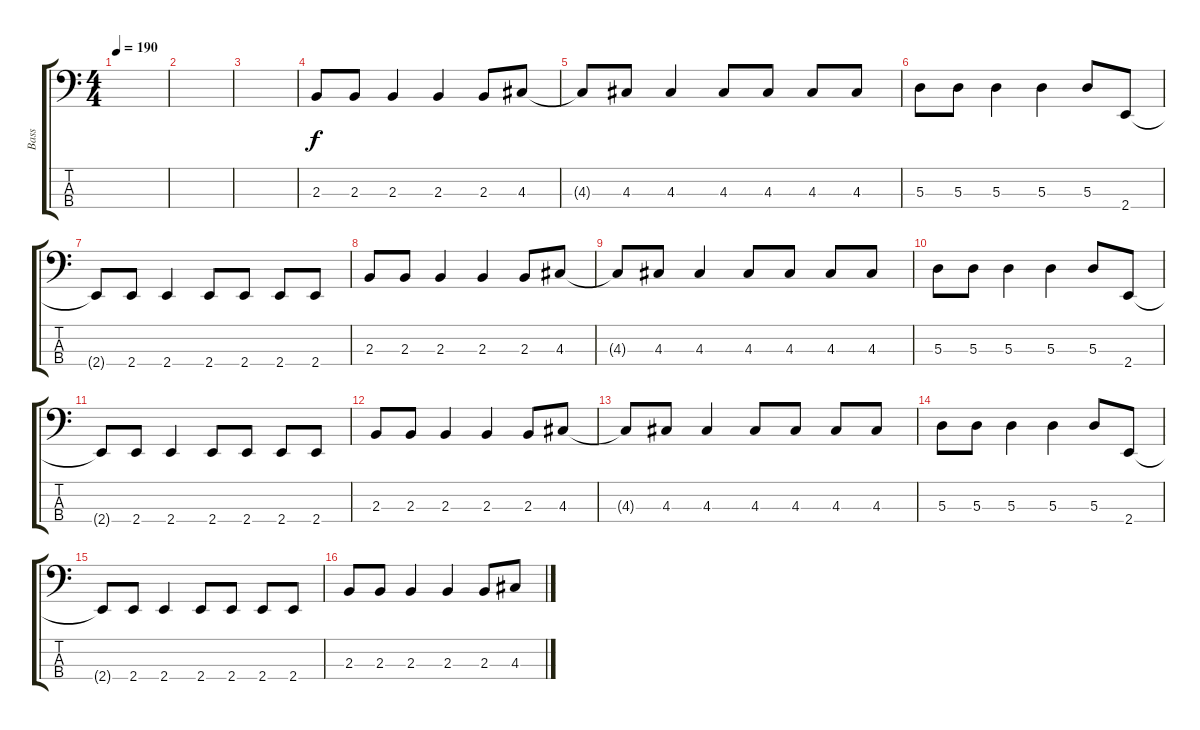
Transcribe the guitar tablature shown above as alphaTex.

\track ("Bass" "Bass") {instrument electricbassfinger}
\staff {score tabs}
\tuning (G2 D2 A1 D1) {hide}
\ts (4 4)
\tempo 190
\clef f4
\ks c
|
|
|
2.3.8 2.3.8 2.3.4 2.3.4 2.3.8 4.3.8 |
4.3{t}.8 4.3.8 4.3.4 4.3.8 4.3.8 4.3.8 4.3.8 |
5.3.8 5.3.8 5.3.4 5.3.4 5.3.8 2.4.8 |
2.4{t}.8 2.4.8 2.4.4 2.4.8 2.4.8 2.4.8 2.4.8 |
2.3.8 2.3.8 2.3.4 2.3.4 2.3.8 4.3.8 |
4.3{t}.8 4.3.8 4.3.4 4.3.8 4.3.8 4.3.8 4.3.8 |
5.3.8 5.3.8 5.3.4 5.3.4 5.3.8 2.4.8 |
2.4{t}.8 2.4.8 2.4.4 2.4.8 2.4.8 2.4.8 2.4.8 |
2.3.8 2.3.8 2.3.4 2.3.4 2.3.8 4.3.8 |
4.3{t}.8 4.3.8 4.3.4 4.3.8 4.3.8 4.3.8 4.3.8 |
5.3.8 5.3.8 5.3.4 5.3.4 5.3.8 2.4.8 |
2.4{t}.8 2.4.8 2.4.4 2.4.8 2.4.8 2.4.8 2.4.8 |
2.3.8 2.3.8 2.3.4 2.3.4 2.3.8 4.3.8
